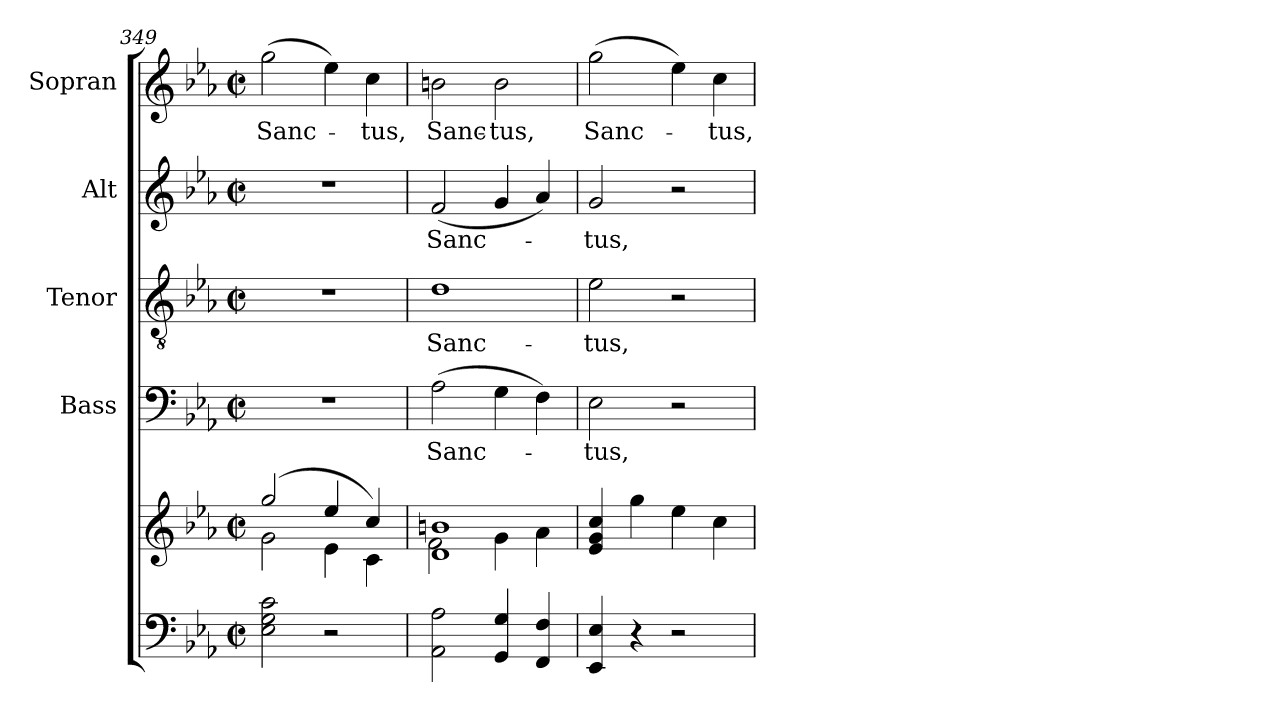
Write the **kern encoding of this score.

**kern	**kern	**kern	**text	**kern	**text	**kern	**text	**kern	**text
*part5	*part5	*part4	*part4	*part3	*part3	*part2	*part2	*part1	*part1
*staff6	*staff5	*staff4	*staff4	*staff3	*staff3	*staff2	*staff2	*staff1	*staff1
*	*	*I"Bass	*	*I"Tenor	*	*I"Alt	*	*I"Sopran	*
*	*	*I'B.	*	*I'T.	*	*I'A.	*	*I'S.	*
*clefF4	*clefG2	*clefF4	*	*clefGv2	*	*clefG2	*	*clefG2	*
*k[b-e-a-]	*k[b-e-a-]	*k[b-e-a-]	*	*k[b-e-a-]	*	*k[b-e-a-]	*	*k[b-e-a-]	*
*E-:	*E-:	*E-:	*	*E-:	*	*E-:	*	*E-:	*
*M2/2	*M2/2	*M2/2	*	*M2/2	*	*M2/2	*	*M2/2	*
*met(c|)	*met(c|)	*met(c|)	*	*met(c|)	*	*met(c|)	*	*met(c|)	*
=349	=349	=349	=349	=349	=349	=349	=349	=349	=349
*	*^	*	*	*	*	*	*	*	*
!	!	!	!	!	!	!	!	!	!	!LO:LY:b
2E-\ 2G\ 2c\	(2gg/	2g\	1r	.	1r	.	1r	.	(>2gg\	Sanc-
2r	4ee-/	4e-\	.	.	.	.	.	.	4ee-\)	.
!	!	!	!	!	!	!	!	!	!	!LO:LY:b
.	4cc/)	4c\	.	.	.	.	.	.	4cc\	-tus,
=350	=350	=350	=350	=350	=350	=350	=350	=350	=350	=350
!	!	!	!	!LO:LY:b	!	!LO:LY:b	!	!LO:LY:b	!	!LO:LY:b
2AA-\ 2A-\	1d 1bn	2f\	(>2A-\	Sanc-	1d	Sanc-	(<2f/	Sanc-	2bn\	Sanc-
!	!	!	!	!	!	!	!	!	!	!LO:LY:b
4GG/ 4G/	.	4g\	4G\	.	.	.	4g/	.	2b\	-tus,
4FF/ 4F/	.	4a-\	4F\)	.	.	.	4a-/)	.	.	.
=351	=351	=351	=351	=351	=351	=351	=351	=351	=351	=351
!	!	!	!	!LO:LY:b	!	!LO:LY:b	!	!LO:LY:b	!	!LO:LY:b
*	*v	*v	*	*	*	*	*	*	*	*
4EE-/ 4E-/	4e-/ 4g/ 4cc/	2E-\	-tus,	2e-\	-tus,	2g/	-tus,	(>2gg\	Sanc-
4r	4gg\	.	.	.	.	.	.	.	.
2r	4ee-\	2r	.	2r	.	2r	.	4ee-\)	.
!	!	!	!	!	!	!	!	!	!LO:LY:b
.	4cc\	.	.	.	.	.	.	4cc\	-tus,
=	=	=	=	=	=	=	=	=	=
*-	*-	*-	*-	*-	*-	*-	*-	*-	*-
